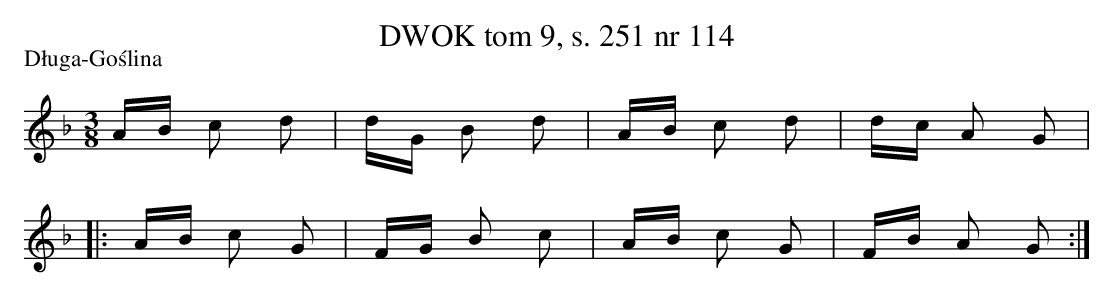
X:1
T:DWOK tom 9, s. 251 nr 114
P:Długa-Goślina
L:1/16
M:3/8
K:F
AB c2 d2|dG B2 d2|AB c2 d2|dc A2 G2|
|:AB c2 G2|FG B2 c2|AB c2 G2|FB A2 G2:|
